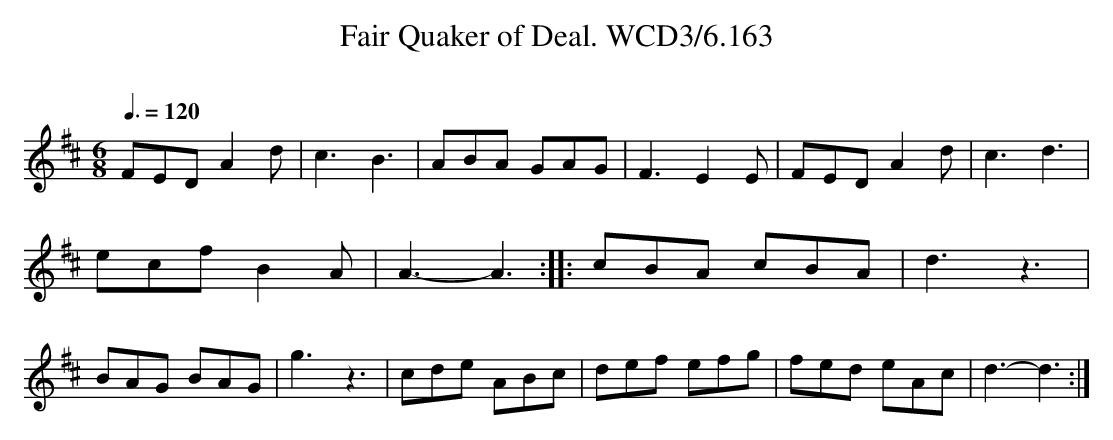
X:1
T:Fair Quaker of Deal. WCD3/6.163
O:
M:6/8
L:1/8
Q:3/8=120
K:D
FED A2 d|c3 B3|ABA GAG|F3 E2 E|FED A2 d|c3 d3|
ecf B2 A|A3-A3::cBA cBA|d3 z3|
BAG BAG|g3 z3|cde ABc|def efg|fed eAc|d3-d3:|
